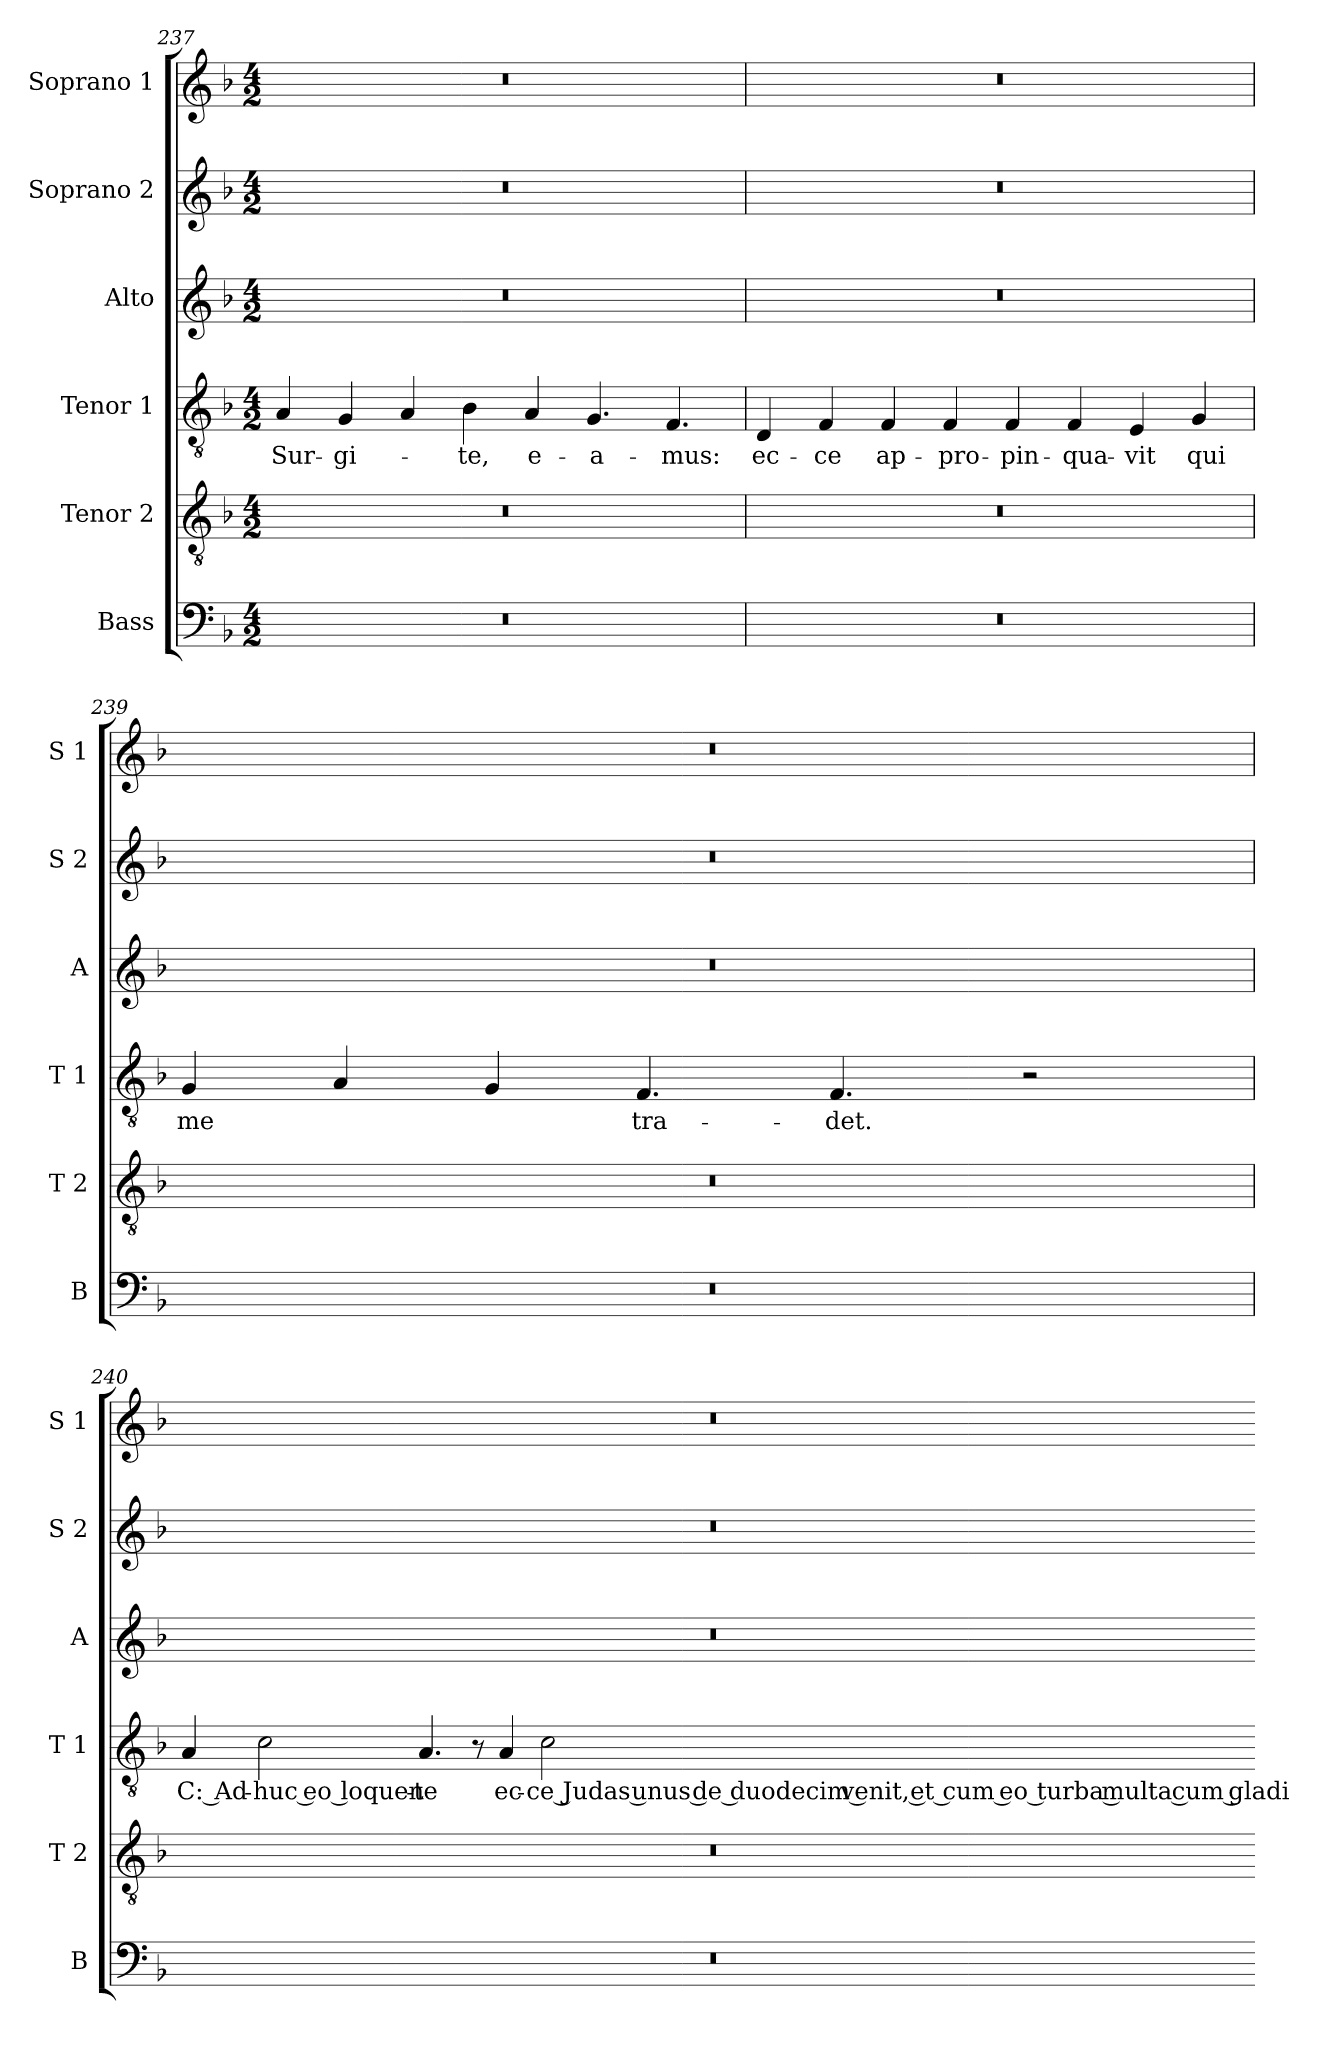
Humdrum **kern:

**kern	**kern	**kern	**text	**kern	**kern	**kern
*part6	*part5	*part4	*part4	*part3	*part2	*part1
*staff6	*staff5	*staff4	*staff4	*staff3	*staff2	*staff1
*I"Bass	*I"Tenor 2	*I"Tenor 1	*	*I"Alto	*I"Soprano 2	*I"Soprano 1
*I'B	*I'T 2	*I'T 1	*	*I'A	*I'S 2	*I'S 1
*clefF4	*clefGv2	*clefGv2	*	*clefG2	*clefG2	*clefG2
*k[b-]	*k[b-]	*k[b-]	*	*k[b-]	*k[b-]	*k[b-]
*F:	*F:	*F:	*	*F:	*F:	*F:
*M4/2	*M4/2	*M4/2	*	*M4/2	*M4/2	*M4/2
=237	=237	=237	=237	=237	=237	=237
!	!	!	!LO:LY:b	!	!	!
0r	0r	4A/	Sur-	0r	0r	0r
!	!	!	!LO:LY:b	!	!	!
.	.	4G/	-gi-	.	.	.
.	.	4A/	.	.	.	.
!	!	!	!LO:LY:b	!	!	!
.	.	4B-\	-te,	.	.	.
!	!	!	!LO:LY:b	!	!	!
.	.	4A/	e-	.	.	.
!	!	!	!LO:LY:b	!	!	!
.	.	4.G/	-a-	.	.	.
!	!	!	!LO:LY:b	!	!	!
.	.	4.F/	-mus:	.	.	.
!!LO:LB:g=z
=238	=238	=238	=238	=238	=238	=238
!	!	!	!LO:LY:b	!	!	!
0r	0r	4D/	ec-	0r	0r	0r
!	!	!	!LO:LY:b	!	!	!
.	.	4F/	-ce	.	.	.
!	!	!	!LO:LY:b	!	!	!
.	.	4F/	ap-	.	.	.
!	!	!	!LO:LY:b	!	!	!
.	.	4F/	-pro-	.	.	.
!	!	!	!LO:LY:b	!	!	!
.	.	4F/	-pin-	.	.	.
!	!	!	!LO:LY:b	!	!	!
.	.	4F/	-qua-	.	.	.
!	!	!	!LO:LY:b	!	!	!
.	.	4E/	-vit	.	.	.
!	!	!	!LO:LY:b	!	!	!
.	.	4G/	qui	.	.	.
=239	=239	=239	=239	=239	=239	=239
!	!	!	!LO:LY:b	!	!	!
0r	0r	4G/	me	0r	0r	0r
.	.	4A/	.	.	.	.
.	.	4G/	.	.	.	.
!	!	!	!LO:LY:b	!	!	!
.	.	4.F/	tra-	.	.	.
!	!	!	!LO:LY:b	!	!	!
.	.	4.F/	-det.	.	.	.
.	.	2r	.	.	.	.
!!LO:LB:g=z
=240	=240	=240	=240	=240	=240	=240
!	!	!	!LO:LY:b	!	!	!
0r	0r	4A/	C: Ad-	0r	0r	0r
!	!	!	!LO:LY:b	!	!	!
.	.	2c\	-huc eo loquen-	.	.	.
!	!	!	!LO:LY:b	!	!	!
.	.	4.A/	-te	.	.	.
.	.	8r	.	.	.	.
!	!	!	!LO:LY:b	!	!	!
.	.	4A/	ec-	.	.	.
!	!	!	!LO:LY:b	!	!	!
.	.	2c\	-ce Judas unus de duodecim venit, et cum eo turba multa cum gladi-	.	.	.
=-	=-	=-	=-	=-	=-	=-
*-	*-	*-	*-	*-	*-	*-
